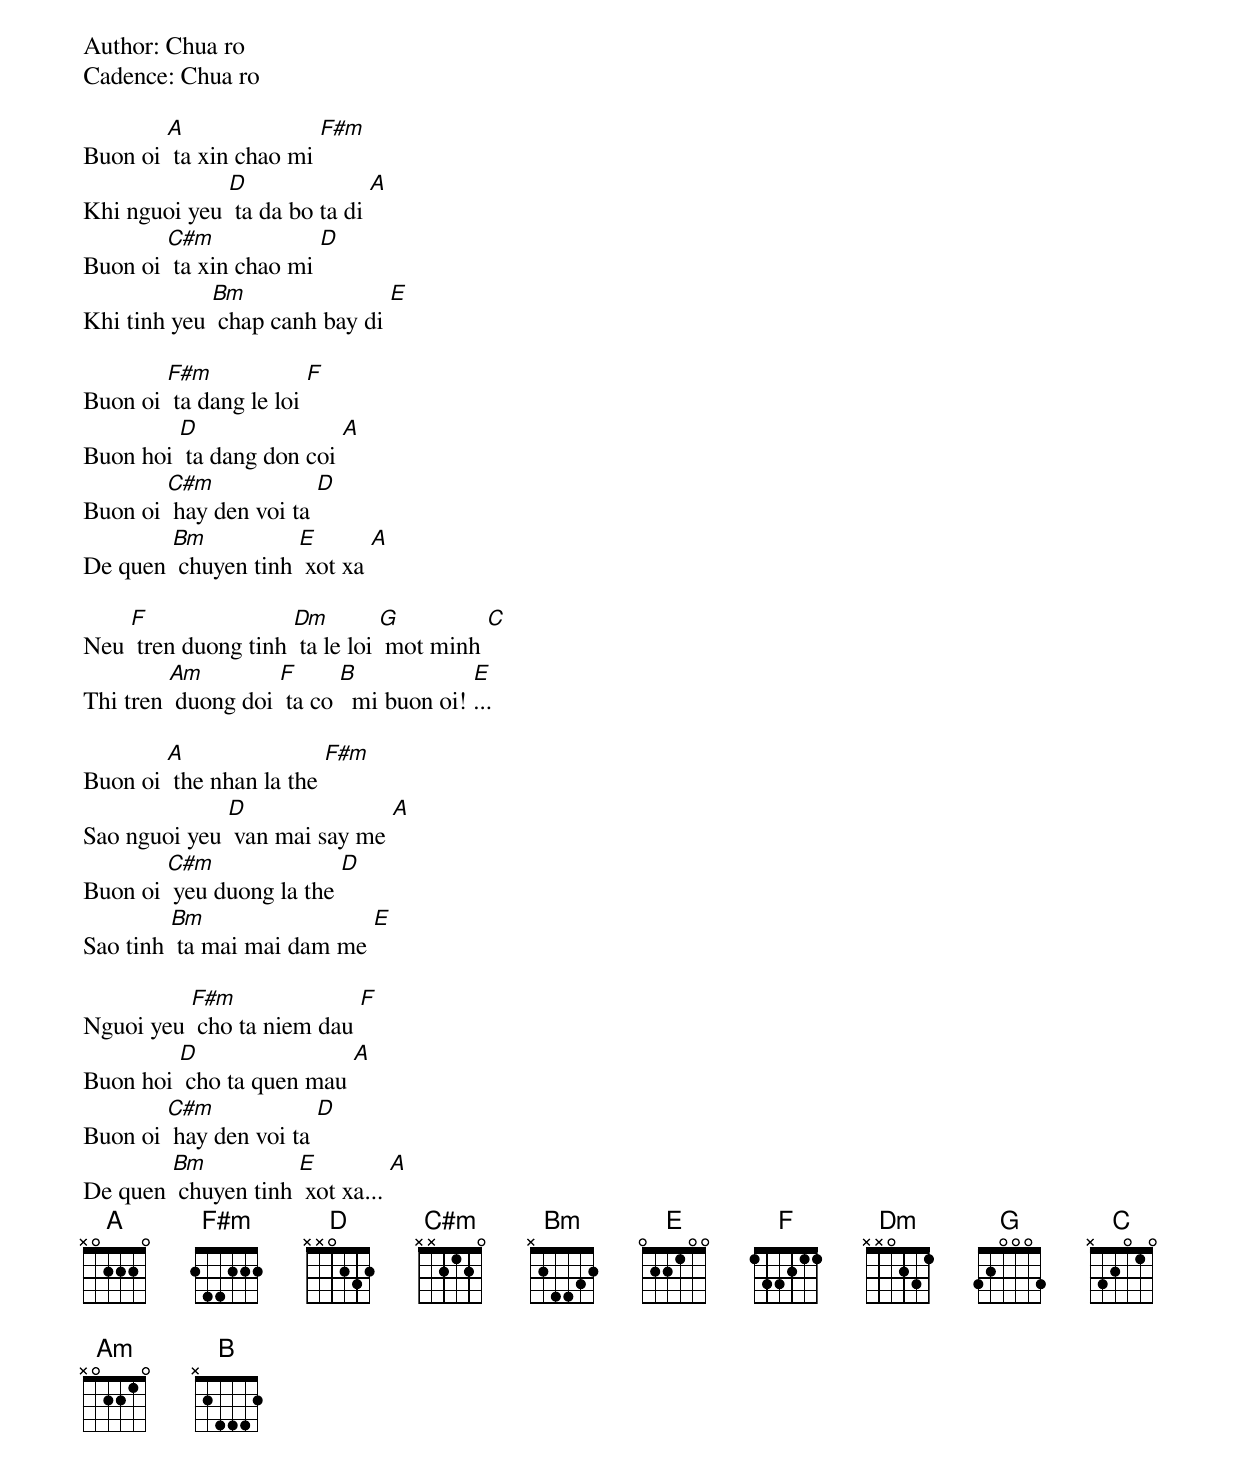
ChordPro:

Author: Chua ro
Cadence: Chua ro

Buon oi [A] ta xin chao mi [F#m]
Khi nguoi yeu [D] ta da bo ta di [A]
Buon oi [C#m] ta xin chao mi [D]
Khi tinh yeu [Bm] chap canh bay di [E]

Buon oi [F#m] ta dang le loi [F]
Buon hoi [D] ta dang don coi [A]
Buon oi [C#m] hay den voi ta [D]
De quen [Bm] chuyen tinh [E] xot xa [A]

Neu [F] tren duong tinh [Dm] ta le loi [G] mot minh [C]
Thi tren [Am] duong doi [F] ta co [B]  mi buon oi! [E]...

Buon oi [A] the nhan la the [F#m]
Sao nguoi yeu [D] van mai say me [A]
Buon oi [C#m] yeu duong la the [D]
Sao tinh [Bm] ta mai mai dam me [E]

Nguoi yeu [F#m] cho ta niem dau [F]
Buon hoi [D] cho ta quen mau [A]
Buon oi [C#m] hay den voi ta [D]
De quen [Bm] chuyen tinh [E] xot xa... [A]
